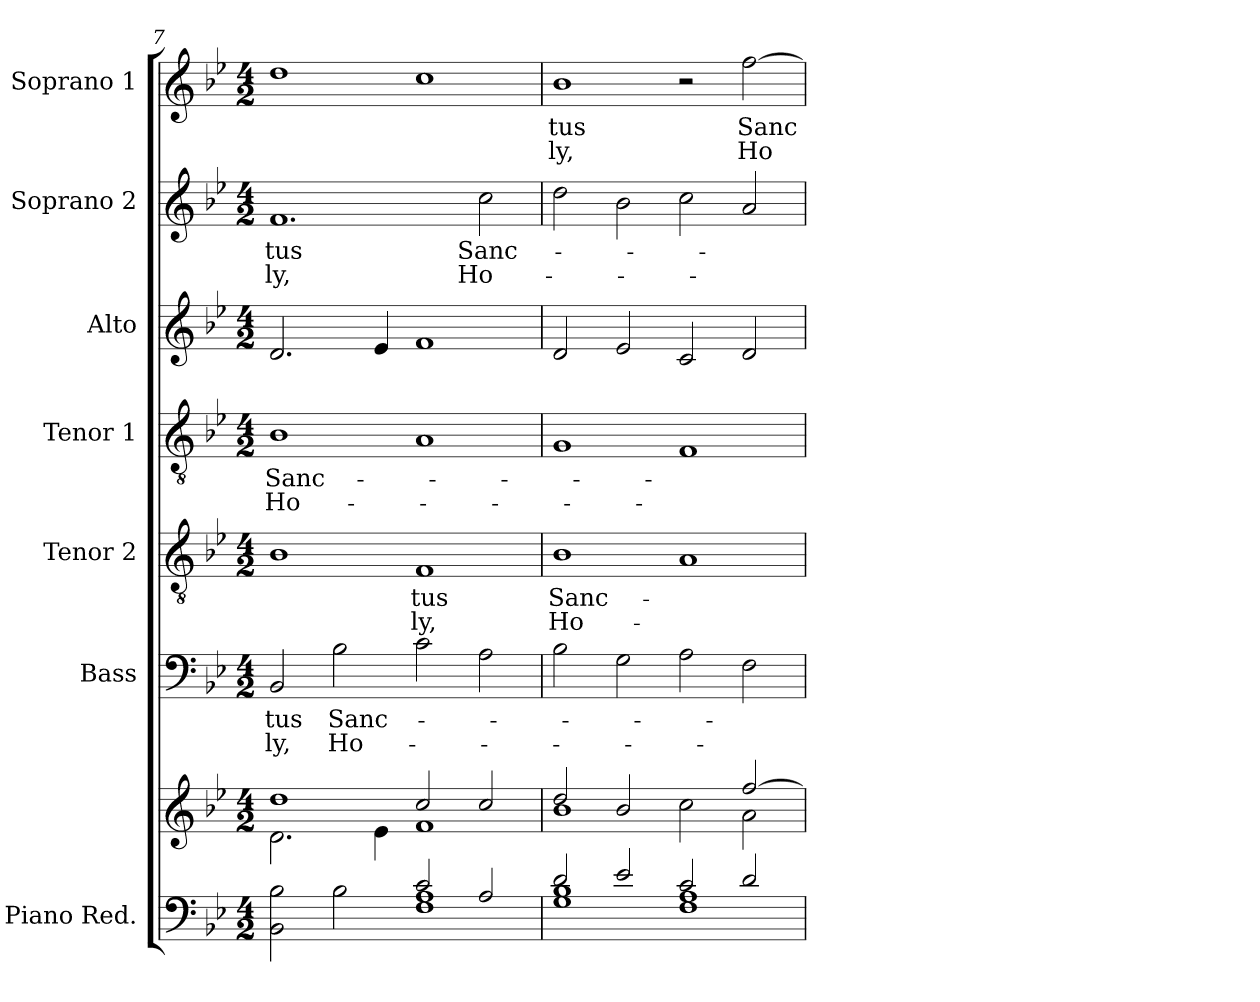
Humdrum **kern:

**kern	**kern	**kern	**text	**text	**kern	**text	**text	**kern	**text	**text	**kern	**kern	**text	**text	**kern	**text	**text
*part7	*part7	*part6	*part6	*part6	*part5	*part5	*part5	*part4	*part4	*part4	*part3	*part2	*part2	*part2	*part1	*part1	*part1
*staff8	*staff7	*staff6	*staff6	*staff6	*staff5	*staff5	*staff5	*staff4	*staff4	*staff4	*staff3	*staff2	*staff2	*staff2	*staff1	*staff1	*staff1
*I"Piano Red.	*	*I"Bass	*	*	*I"Tenor 2	*	*	*I"Tenor 1	*	*	*I"Alto	*I"Soprano 2	*	*	*I"Soprano 1	*	*
*	*	*I'B	*	*	*I'T2	*	*	*I'T1	*	*	*I'A	*I'S2	*	*	*I'S1	*	*
*clefF4	*clefG2	*clefF4	*	*	*clefGv2	*	*	*clefGv2	*	*	*clefG2	*clefG2	*	*	*clefG2	*	*
*	*	*	*	*	*ITrd7c12	*	*	*ITrd7c12	*	*	*	*	*	*	*	*	*
*k[b-e-]	*k[b-e-]	*k[b-e-]	*	*	*k[b-e-]	*	*	*k[b-e-]	*	*	*k[b-e-]	*k[b-e-]	*	*	*k[b-e-]	*	*
*B-:	*B-:	*B-:	*	*	*B-:	*	*	*B-:	*	*	*B-:	*B-:	*	*	*B-:	*	*
*M4/2	*M4/2	*M4/2	*	*	*M4/2	*	*	*M4/2	*	*	*M4/2	*M4/2	*	*	*M4/2	*	*
=7	=7	=7	=7	=7	=7	=7	=7	=7	=7	=7	=7	=7	=7	=7	=7	=7	=7
*^	*^	*	*	*	*	*	*	*	*	*	*	*	*	*	*	*	*
!	!	!	!	!	!LO:LY:b:color=#000000	!LO:LY:b:color=#000000	!	!	!	!	!	!	!	!	!	!	!	!	!
!	!	!	!	!	!	!	!	!	!	!	!LO:LY:b:color=#000000	!LO:LY:b:color=#000000	!	!	!	!	!	!	!
!	!	!	!	!	!	!	!	!	!	!	!	!	!	!	!LO:LY:b:color=#000000	!LO:LY:b:color=#000000	!	!	!
2BB-i\ 2B-i	1ryy	1ddi	2.di\	2BB-i/	-tus	-ly,	1BB-i	.	.	1BB-i	Sanc-	Ho-	2.di/	1.fi	-tus	-ly,	1ddi	.	.
!	!	!	!	!	!LO:LY:b:color=#000000	!LO:LY:b:color=#000000	!	!	!	!	!	!	!	!	!	!	!	!	!
2B-i\	.	.	.	2B-i\	Sanc-	Ho-	.	.	.	.	.	.	.	.	.	.	.	.	.
.	.	.	4e-i\	.	.	.	.	.	.	.	.	.	4e-i/	.	.	.	.	.	.
!	!	!	!	!	!	!	!	!LO:LY:b:color=#000000	!LO:LY:b:color=#000000	!	!	!	!	!	!	!	!	!	!
2ci/	1Fi 1Ai	2cci/	1fi	2ci\	.	.	1FFi	-tus	-ly,	1AAi	.	.	1fi	.	.	.	1cci	.	.
!	!	!	!	!	!	!	!	!	!	!	!	!	!	!	!LO:LY:b:color=#000000	!LO:LY:b:color=#000000	!	!	!
2Ai/	.	2cci/	.	2Ai\	.	.	.	.	.	.	.	.	.	2cci\	Sanc-	Ho-	.	.	.
=8	=8	=8	=8	=8	=8	=8	=8	=8	=8	=8	=8	=8	=8	=8	=8	=8	=8	=8	=8
!	!	!	!	!	!	!	!	!LO:LY:b:color=#000000	!LO:LY:b:color=#000000	!	!	!	!	!	!	!	!	!	!
!	!	!	!	!	!	!	!	!	!	!	!	!	!	!	!	!	!	!LO:LY:b:color=#000000	!LO:LY:b:color=#000000
2di/	1Gi 1B-i	2ddi/	1b-i	2B-i\	.	.	1BB-i	Sanc-	Ho-	1GGi	.	.	2di/	2ddi\	.	.	1b-i	-tus	-ly,
2e-i/	.	2b-i/	.	2Gi\	.	.	.	.	.	.	.	.	2e-i/	2b-i\	.	.	.	.	.
2ci/	1Fi 1Ai	2cci\	2ryy	2Ai\	.	.	1AAi	.	.	1FFi	.	.	2ci/	2cci\	.	.	2r	.	.
!	!	!	!	!	!	!	!	!	!	!	!	!	!	!	!	!	!	!LO:LY:b:color=#000000	!LO:LY:b:color=#000000
2di/	.	[>2ffi/	2ai\	2Fi\	.	.	.	.	.	.	.	.	2di/	2ai/	.	.	[>2ffi\	Sanc-	Ho-
*v	*v	*	*	*	*	*	*	*	*	*	*	*	*	*	*	*	*	*	*
*	*v	*v	*	*	*	*	*	*	*	*	*	*	*	*	*	*	*	*
=	=	=	=	=	=	=	=	=	=	=	=	=	=	=	=	=	=
*-	*-	*-	*-	*-	*-	*-	*-	*-	*-	*-	*-	*-	*-	*-	*-	*-	*-
